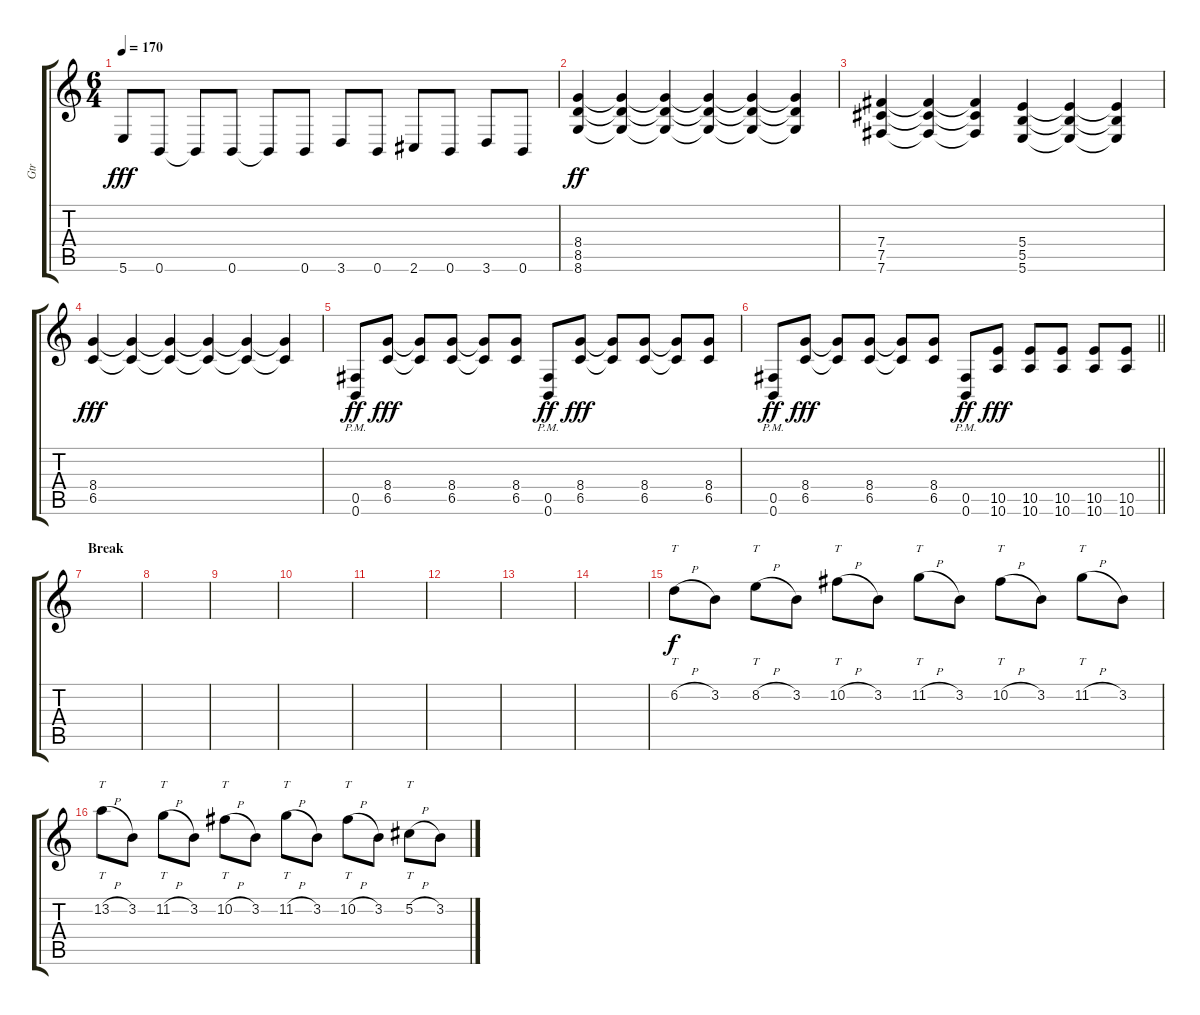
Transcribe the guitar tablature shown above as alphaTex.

\track ("Gtr" "Gtr") {instrument distortionguitar}
\staff {score tabs}
\tuning (Db4 Ab3 E3 B2 Gb2 B1) {hide}
\ts (6 4)
\tempo 170
\clef g2
\ks c
5.6.8{dy fff} 0.6.8 0.6{t}.8 0.6.8 0.6{t}.8 0.6.8 3.6.8 0.6.8 2.6.8 0.6.8 3.6.8 0.6.8 |
(8.4 8.5 8.6).4{dy ff} (8.4{t} 8.5{t} 8.6{t}).4 (8.4{t} 8.5{t} 8.6{t}).4 (8.4{t} 8.5{t} 8.6{t}).4 (8.4{t} 8.5{t} 8.6{t}).4 (8.4{t} 8.5{t} 8.6{t}).4 |
(7.4 7.5 7.6).4 (7.4{t} 7.5{t} 7.6{t}).4 (7.4{t} 7.5{t} 7.6{t}).4 (5.4 5.5 5.6).4 (5.4{t} 5.5{t} 5.6{t}).4 (5.4{t} 5.5{t} 5.6{t}).4 |
(8.4 6.5).4{dy fff} (8.4{t} 6.5{t}).4 (8.4{t} 6.5{t}).4 (8.4{t} 6.5{t}).4 (8.4{t} 6.5{t}).4 (8.4{t} 6.5{t}).4 |
(0.5{pm} 0.6{pm}).8{dy ff} (8.4 6.5).8{dy fff} (8.4{t} 6.5{t}).8 (8.4 6.5).8 (8.4{t} 6.5{t}).8 (8.4 6.5).8 (0.5{pm} 0.6{pm}).8{dy ff} (8.4 6.5).8{dy fff} (8.4{t} 6.5{t}).8 (8.4 6.5).8 (8.4{t} 6.5{t}).8 (8.4 6.5).8 |
\barLineRight lightlight
(0.5{pm} 0.6{pm}).8{dy ff} (8.4 6.5).8{dy fff} (8.4{t} 6.5{t}).8 (8.4 6.5).8 (8.4{t} 6.5{t}).8 (8.4 6.5).8 (0.5{pm} 0.6{pm}).8{dy ff} (10.5 10.6).8{dy fff} (10.5 10.6).8 (10.5 10.6).8 (10.5 10.6).8 (10.5 10.6).8 |
\section ("" "Break")
|
|
|
|
|
|
|
|
6.2{h}.8{tt dy f} 3.2.8 8.2{h}.8{tt} 3.2.8 10.2{h}.8{tt} 3.2.8 11.2{h}.8{tt} 3.2.8 10.2{h}.8{tt} 3.2.8 11.2{h}.8{tt} 3.2.8 |
13.2{h}.8{tt} 3.2.8 11.2{h}.8{tt} 3.2.8 10.2{h}.8{tt} 3.2.8 11.2{h}.8{tt} 3.2.8 10.2{h}.8{tt} 3.2.8 5.2{h}.8{tt} 3.2.8
